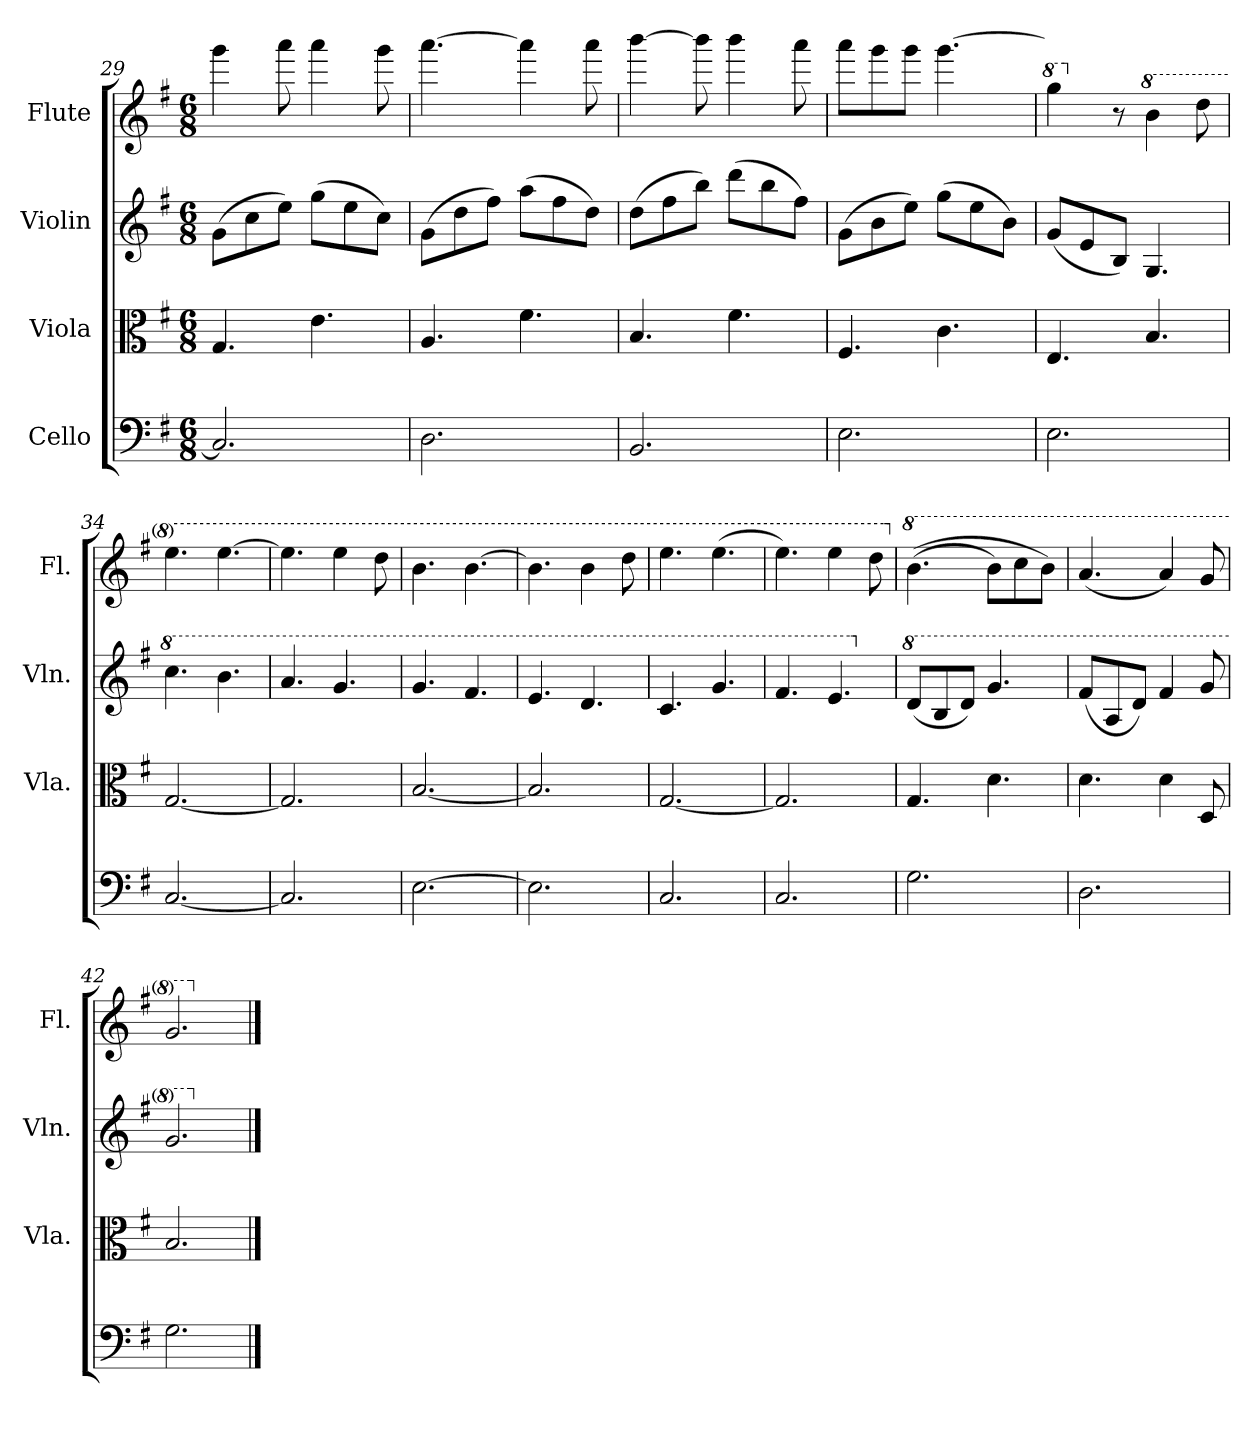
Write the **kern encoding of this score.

**kern	**kern	**kern	**kern
*part4	*part3	*part2	*part1
*staff4	*staff3	*staff2	*staff1
*I"Cello	*I"Viola	*I"Violin	*I"Flute
*	*I'Vla.	*I'Vln.	*I'Fl.
*clefF4	*clefC3	*clefG2	*clefG2
*k[f#]	*k[f#]	*k[f#]	*k[f#]
*G:	*G:	*G:	*G:
*M6/8	*M6/8	*M6/8	*M6/8
=29	=29	=29	=29
2.C/]	4.G/	(>8g\L	4ggg\
.	.	8cc\	.
.	.	8ee\J)	8aaa\
.	4.e\	(>8gg\L	4aaa\
.	.	8ee\	.
.	.	8cc\J)	8ggg\
=30	=30	=30	=30
2.D\	4.A/	(>8g\L	[4.aaa\
.	.	8dd\	.
.	.	8ff#\J)	.
.	4.f#\	(>8aa\L	4aaa\]
.	.	8ff#\	.
.	.	8dd\J)	8aaa\
=31	=31	=31	=31
2.BB/	4.B/	(>8dd\L	[4bbb\
.	.	8ff#\	.
.	.	8bb\J)	8bbb\]
.	4.f#\	(>8ddd\L	4bbb\
.	.	8bb\	.
.	.	8ff#\J)	8aaa\
=32	=32	=32	=32
2.E\	4.F#/	(>8g\L	8aaa\L
.	.	8b\	8ggg\
.	.	8ee\J)	8ggg\J
.	4.c\	(>8gg\L	[4.ggg\
.	.	8ee\	.
.	.	8b\J)	.
!!LO:PB:g=z
=33	=33	=33	=33
*	*	*	*8va
2.E\	4.E/	(8g/L	4ggg\]
.	.	8e/	.
*	*	*	*X8va
.	.	8B/J)	8r
*	*	*	*8va
.	4.B/	4.G/	4bb\
.	.	.	8ddd\
=34	=34	=34	=34
*	*	*8va	*
[2.C/	[2.G/	4.ccc\	4.eee\
.	.	4.bb\	[4.eee\
=35	=35	=35	=35
2.C/]	2.G/]	4.aa/	4.eee\]
.	.	4.gg/	4eee\
.	.	.	8ddd\
=36	=36	=36	=36
[2.E\	[2.B/	4.gg/	4.bb\
.	.	4.ff#/	[4.bb\
=37	=37	=37	=37
2.E\]	2.B/]	4.ee/	4.bb\]
.	.	4.dd/	4bb\
.	.	.	8ddd\
=38	=38	=38	=38
2.C/	[2.G/	4.cc/	4.eee\
.	.	4.gg/	(>4.eee\
=39	=39	=39	=39
2.C/	2.G/]	4.ff#/	4.eee\)
.	.	4.ee/	4eee\
.	.	.	8ddd\
!!LO:LB:g=z
=40	=40	=40	=40
*	*	*X8va	*
*	*	*8va	*
*	*	*	*X8va
*	*	*	*8va
2.G\	4.G/	(8dd/L	(>(>4.bb\
.	.	8b/	.
.	.	8dd/J)	.
.	4.d\	4.gg/	8bb\L)
.	.	.	8ccc\
.	.	.	8bb\J)
=41	=41	=41	=41
2.D\	4.d\	(8ff#/L	(4.aa/
.	.	8a/	.
.	.	8dd/J)	.
.	4d\	4ff#/	4aa/)
.	8D/	8gg/	8gg/
=42	=42	=42	=42
2.G\	2.B/	2.gg/	2.gg/
*	*	*	*X8va
*	*	*X8va	*
==	==	==	==
*-	*-	*-	*-
